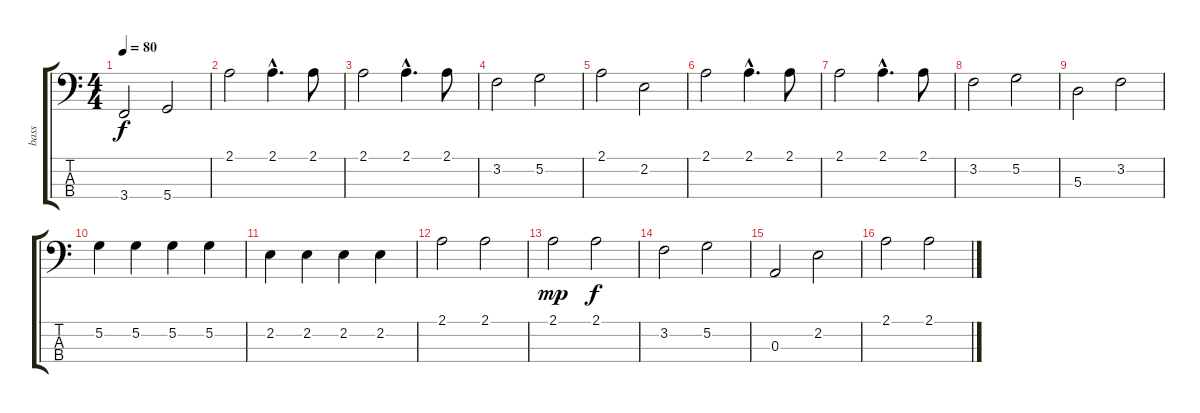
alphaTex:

\track ("bass" "bass") {instrument electricbasspick}
\staff {score tabs}
\tuning (G2 D2 A1 D1) {hide}
\ts (4 4)
\tempo 80
\clef f4
\ks c
3.4.2{dy f} 5.4.2 |
2.1.2 2.1{hac}.4{d} 2.1.8 |
2.1.2 2.1{hac}.4{d} 2.1.8 |
3.2.2 5.2.2 |
2.1.2 2.2.2 |
2.1.2 2.1{hac}.4{d} 2.1.8 |
2.1.2 2.1{hac}.4{d} 2.1.8 |
3.2.2 5.2.2 |
5.3.2 3.2.2 |
5.2.4 5.2.4 5.2.4 5.2.4 |
2.2.4 2.2.4 2.2.4 2.2.4 |
2.1.2 2.1.2 |
2.1.2{dy mp} 2.1.2{dy f} |
3.2.2 5.2.2 |
0.3.2 2.2.2 |
2.1.2 2.1.2
